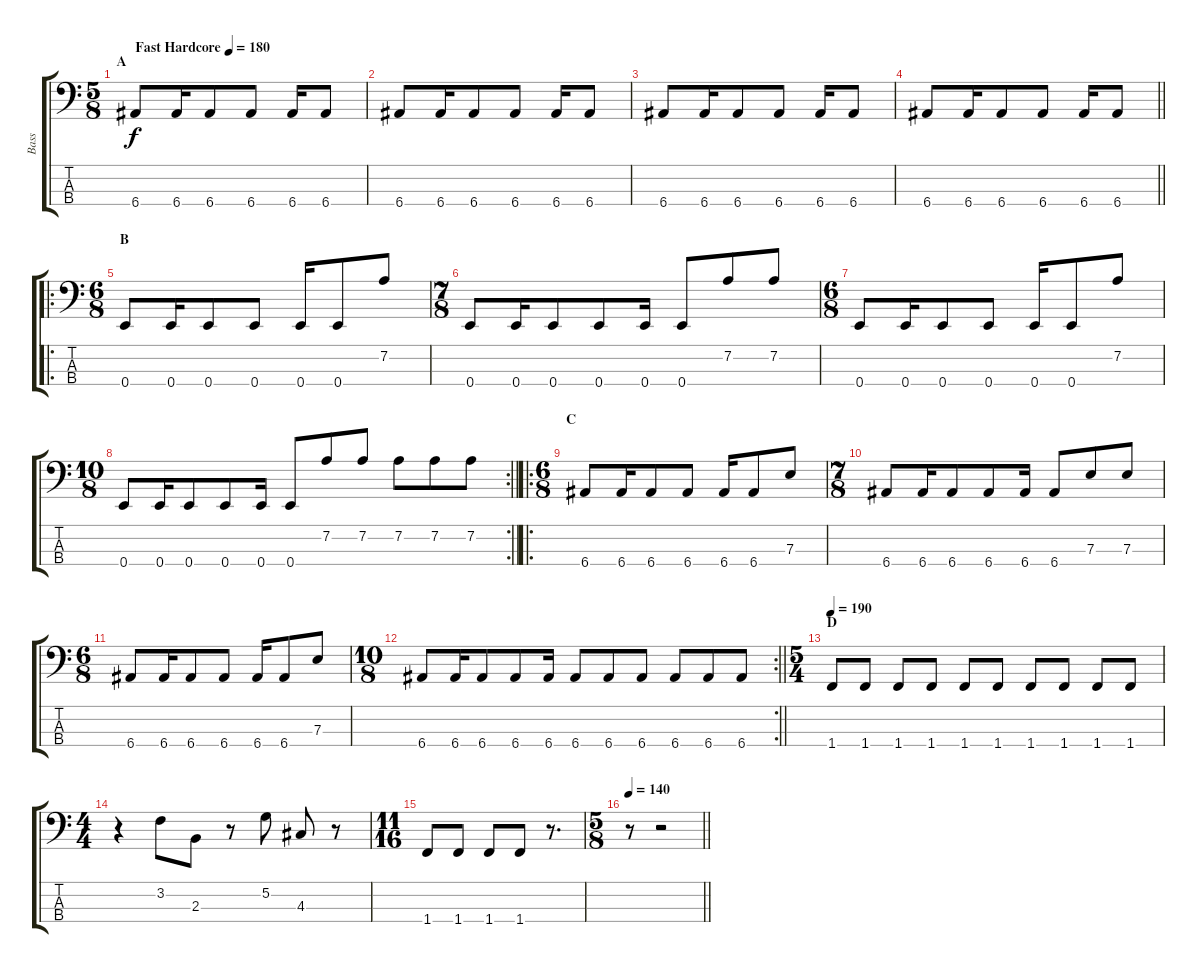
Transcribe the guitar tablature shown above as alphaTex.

\track ("Bass" "Bass") {instrument electricbasspick}
\staff {score tabs}
\tuning (G2 D2 A1 E1) {hide}
\ts (5 8)
\section ("" "A")
\tempo (180 "Fast Hardcore")
\clef f4
\ks c
6.4.8{dy f instrument electricbasspick} 6.4.16 6.4.8 6.4.8 6.4.16 6.4.8 |
6.4.8 6.4.16 6.4.8 6.4.8 6.4.16 6.4.8 |
6.4.8 6.4.16 6.4.8 6.4.8 6.4.16 6.4.8 |
\barLineRight lightlight
6.4.8 6.4.16 6.4.8 6.4.8 6.4.16 6.4.8 |
\ro
\ts (6 8)
\section ("" "B")
0.4.8 0.4.16 0.4.8 0.4.8 0.4.16 0.4.8 7.2.8 |
\ts (7 8)
0.4.8 0.4.16 0.4.8 0.4.8 0.4.16 0.4.8 7.2.8 7.2.8 |
\ts (6 8)
0.4.8 0.4.16 0.4.8 0.4.8 0.4.16 0.4.8 7.2.8 |
\rc 2
\ts (10 8)
\barLineRight lightlight
0.4.8 0.4.16 0.4.8 0.4.8 0.4.16 0.4.8 7.2.8 7.2.8 7.2.8 7.2.8 7.2.8 |
\ro
\ts (6 8)
\section ("" "C")
6.4.8 6.4.16 6.4.8 6.4.8 6.4.16 6.4.8 7.3.8 |
\ts (7 8)
6.4.8 6.4.16 6.4.8 6.4.8 6.4.16 6.4.8 7.3.8 7.3.8 |
\ts (6 8)
6.4.8 6.4.16 6.4.8 6.4.8 6.4.16 6.4.8 7.3.8 |
\rc 2
\ts (10 8)
\barLineRight lightlight
6.4.8 6.4.16 6.4.8 6.4.8 6.4.16 6.4.8 6.4.8 6.4.8 6.4.8 6.4.8 6.4.8 |
\ts (5 4)
\section ("" "D")
\tempo 190
1.4.8 1.4.8 1.4.8 1.4.8 1.4.8 1.4.8 1.4.8 1.4.8 1.4.8 1.4.8 |
\ts (4 4)
r.4 3.2.8 2.3.8 r.8 5.2.8 4.3.8 r.8 |
\ts (11 16)
1.4.8 1.4.8 1.4.8 1.4.8 r.8{d} |
\ts (5 8)
\tempo 140
\barLineRight lightlight
r.8 r.2
